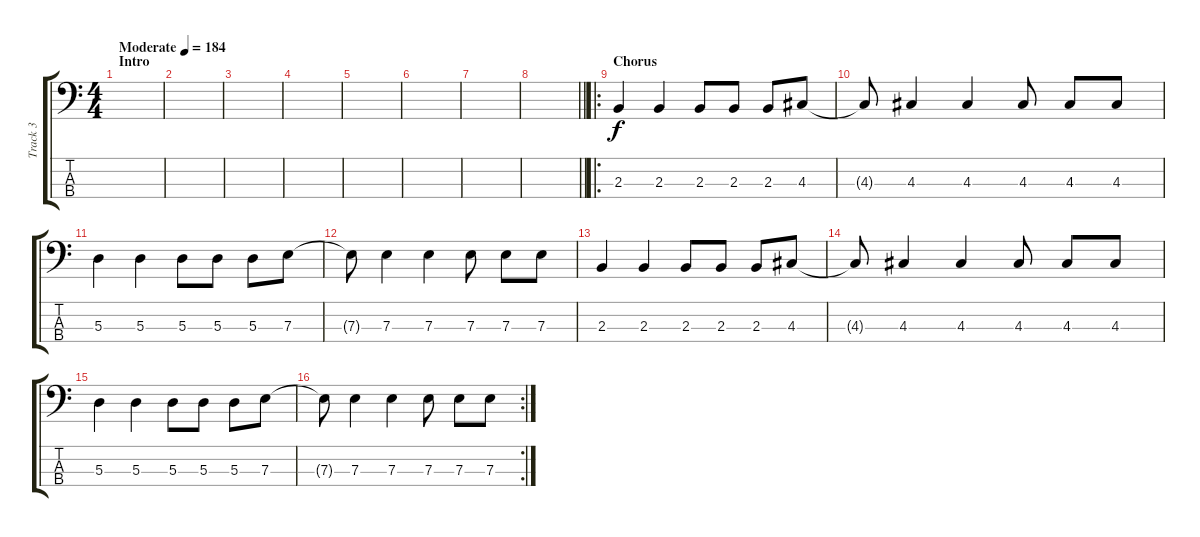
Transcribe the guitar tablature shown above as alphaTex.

\track ("Track 3" "Track 3") {instrument electricbassfinger}
\staff {score tabs}
\tuning (G2 D2 A1 D1) {hide}
\ts (4 4)
\section ("" "Intro")
\tempo (184 "Moderate")
\clef f4
\ks c
|
|
|
|
|
|
|
\barLineRight lightlight
|
\ro
\section ("" "Chorus")
2.3.4 2.3.4 2.3.8 2.3.8 2.3.8 4.3.8 |
4.3{t}.8 4.3.4 4.3.4 4.3.8 4.3.8 4.3.8 |
5.3.4 5.3.4 5.3.8 5.3.8 5.3.8 7.3.8 |
7.3{t}.8 7.3.4 7.3.4 7.3.8 7.3.8 7.3.8 |
2.3.4 2.3.4 2.3.8 2.3.8 2.3.8 4.3.8 |
4.3{t}.8 4.3.4 4.3.4 4.3.8 4.3.8 4.3.8 |
5.3.4 5.3.4 5.3.8 5.3.8 5.3.8 7.3.8 |
\rc 2
7.3{t}.8 7.3.4 7.3.4 7.3.8 7.3.8 7.3.8
